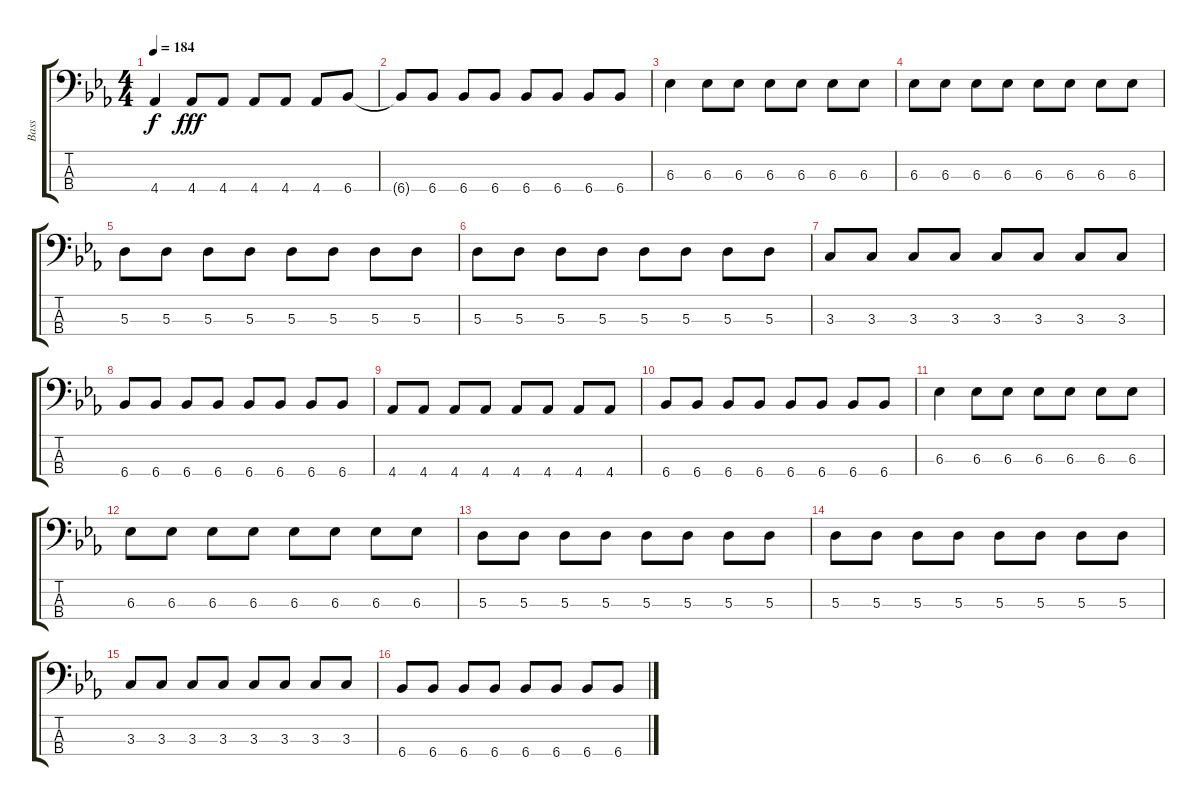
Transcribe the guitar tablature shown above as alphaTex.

\track ("Bass" "Bass") {instrument electricbassfinger}
\staff {score tabs}
\tuning (G2 D2 A1 E1) {hide}
\ts (4 4)
\tempo 184
\clef f4
\ks eb
4.4.4{dy f} 4.4.8{dy fff} 4.4.8 4.4.8 4.4.8 4.4.8 6.4.8 |
6.4{t}.8 6.4.8 6.4.8 6.4.8 6.4.8 6.4.8 6.4.8 6.4.8 |
6.3.4 6.3.8 6.3.8 6.3.8 6.3.8 6.3.8 6.3.8 |
6.3.8 6.3.8 6.3.8 6.3.8 6.3.8 6.3.8 6.3.8 6.3.8 |
5.3.8 5.3.8 5.3.8 5.3.8 5.3.8 5.3.8 5.3.8 5.3.8 |
5.3.8 5.3.8 5.3.8 5.3.8 5.3.8 5.3.8 5.3.8 5.3.8 |
3.3.8 3.3.8 3.3.8 3.3.8 3.3.8 3.3.8 3.3.8 3.3.8 |
6.4.8 6.4.8 6.4.8 6.4.8 6.4.8 6.4.8 6.4.8 6.4.8 |
4.4.8 4.4.8 4.4.8 4.4.8 4.4.8 4.4.8 4.4.8 4.4.8 |
6.4.8 6.4.8 6.4.8 6.4.8 6.4.8 6.4.8 6.4.8 6.4.8 |
6.3.4 6.3.8 6.3.8 6.3.8 6.3.8 6.3.8 6.3.8 |
6.3.8 6.3.8 6.3.8 6.3.8 6.3.8 6.3.8 6.3.8 6.3.8 |
5.3.8 5.3.8 5.3.8 5.3.8 5.3.8 5.3.8 5.3.8 5.3.8 |
5.3.8 5.3.8 5.3.8 5.3.8 5.3.8 5.3.8 5.3.8 5.3.8 |
3.3.8 3.3.8 3.3.8 3.3.8 3.3.8 3.3.8 3.3.8 3.3.8 |
6.4.8 6.4.8 6.4.8 6.4.8 6.4.8 6.4.8 6.4.8 6.4.8
